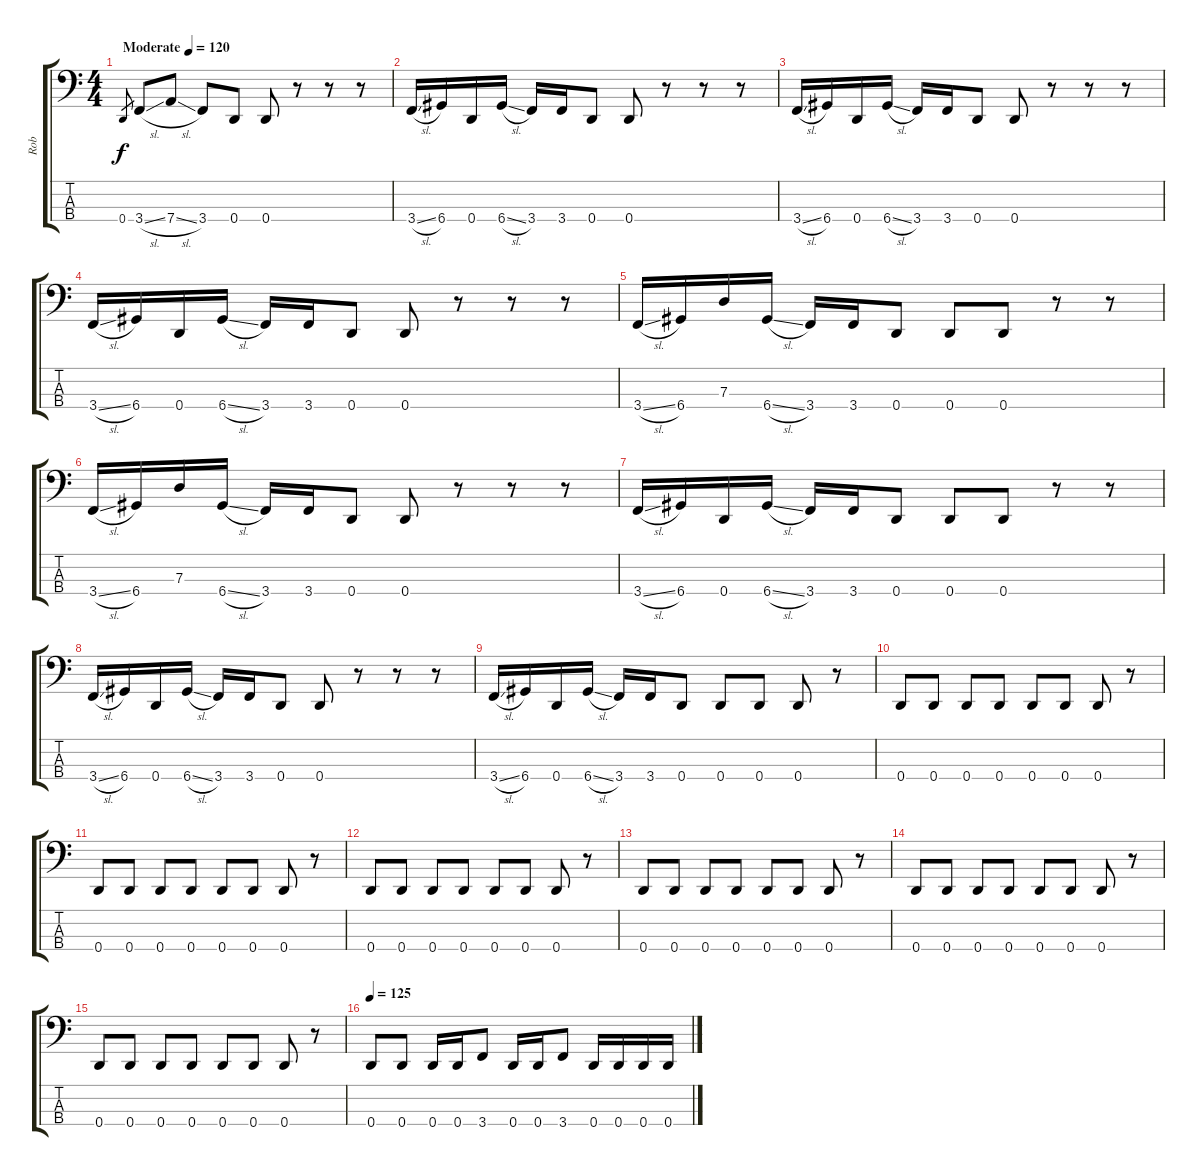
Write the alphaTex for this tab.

\track ("Rob" "Rob") {instrument electricbassfinger}
\staff {score tabs}
\tuning (F2 C2 G1 D1) {hide}
\ts (4 4)
\tempo (120 "Moderate")
\clef f4
\ks c
0.4.8{gr dy f instrument electricbassfinger} 3.4{sl}.8 7.4{sl}.8 3.4.8 0.4.8 0.4.8 r.8 r.8 r.8 |
3.4{sl}.16 6.4.16 0.4.16 6.4{sl}.16 3.4.16 3.4.16 0.4.8 0.4.8 r.8 r.8 r.8 |
3.4{sl}.16 6.4.16 0.4.16 6.4{sl}.16 3.4.16 3.4.16 0.4.8 0.4.8 r.8 r.8 r.8 |
3.4{sl}.16 6.4.16 0.4.16 6.4{sl}.16 3.4.16 3.4.16 0.4.8 0.4.8 r.8 r.8 r.8 |
3.4{sl}.16 6.4.16 7.3.16 6.4{sl}.16 3.4.16 3.4.16 0.4.8 0.4.8 0.4.8 r.8 r.8 |
3.4{sl}.16 6.4.16 7.3.16 6.4{sl}.16 3.4.16 3.4.16 0.4.8 0.4.8 r.8 r.8 r.8 |
3.4{sl}.16 6.4.16 0.4.16 6.4{sl}.16 3.4.16 3.4.16 0.4.8 0.4.8 0.4.8 r.8 r.8 |
3.4{sl}.16 6.4.16 0.4.16 6.4{sl}.16 3.4.16 3.4.16 0.4.8 0.4.8 r.8 r.8 r.8 |
3.4{sl}.16 6.4.16 0.4.16 6.4{sl}.16 3.4.16 3.4.16 0.4.8 0.4.8 0.4.8 0.4.8 r.8 |
0.4.8 0.4.8 0.4.8 0.4.8 0.4.8 0.4.8 0.4.8 r.8 |
0.4.8 0.4.8 0.4.8 0.4.8 0.4.8 0.4.8 0.4.8 r.8 |
0.4.8 0.4.8 0.4.8 0.4.8 0.4.8 0.4.8 0.4.8 r.8 |
0.4.8 0.4.8 0.4.8 0.4.8 0.4.8 0.4.8 0.4.8 r.8 |
0.4.8 0.4.8 0.4.8 0.4.8 0.4.8 0.4.8 0.4.8 r.8 |
0.4.8 0.4.8 0.4.8 0.4.8 0.4.8 0.4.8 0.4.8 r.8 |
\tempo 125
0.4.8 0.4.8 0.4.16 0.4.16 3.4.8 0.4.16 0.4.16 3.4.8 0.4.16 0.4.16 0.4.16 0.4.16
